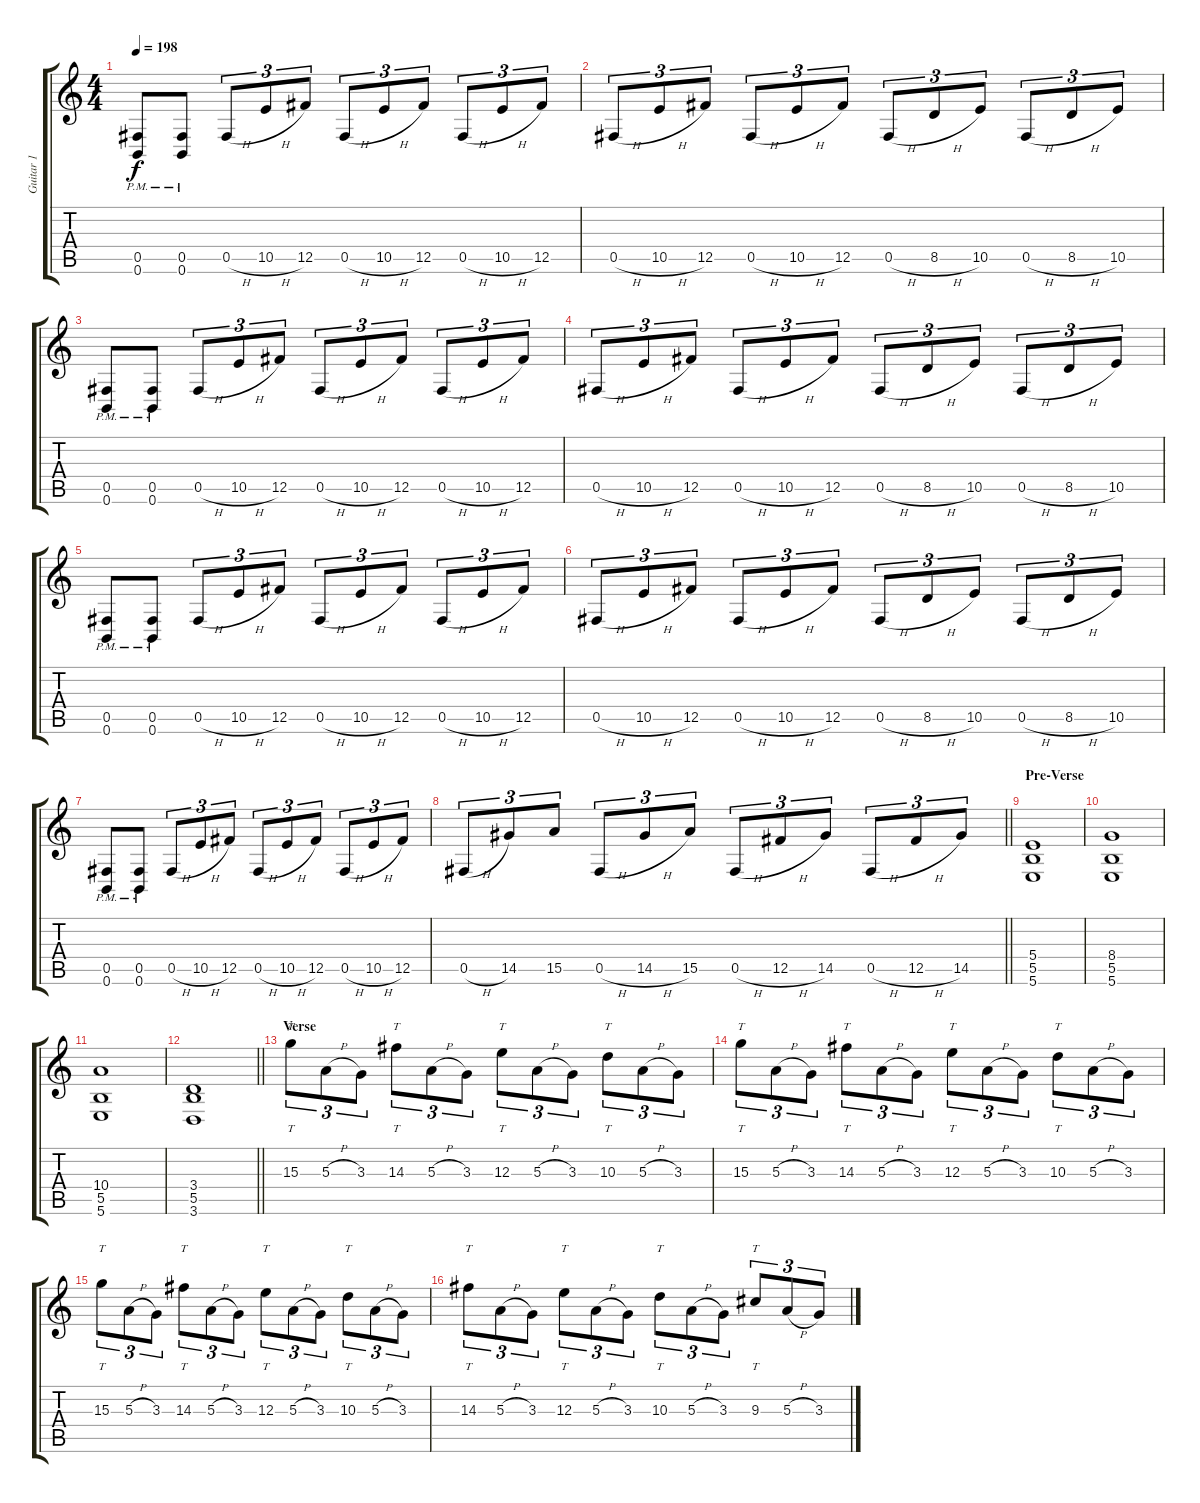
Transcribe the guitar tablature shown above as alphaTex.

\track ("Guitar 1" "Guitar 1") {instrument distortionguitar}
\staff {score tabs}
\tuning (Db4 Ab3 E3 B2 Gb2 B1) {hide}
\ts (4 4)
\tempo 198
\clef g2
\ks c
(0.5{pm} 0.6{pm}).8{dy f} (0.5{pm} 0.6{pm}).8 0.5{h}.8{tu (3 2)} 10.5{h}.8{tu (3 2)} 12.5.8{tu (3 2)} 0.5{h}.8{tu (3 2)} 10.5{h}.8{tu (3 2)} 12.5.8{tu (3 2)} 0.5{h}.8{tu (3 2)} 10.5{h}.8{tu (3 2)} 12.5.8{tu (3 2)} |
0.5{h}.8{tu (3 2)} 10.5{h}.8{tu (3 2)} 12.5.8{tu (3 2)} 0.5{h}.8{tu (3 2)} 10.5{h}.8{tu (3 2)} 12.5.8{tu (3 2)} 0.5{h}.8{tu (3 2)} 8.5{h}.8{tu (3 2)} 10.5.8{tu (3 2)} 0.5{h}.8{tu (3 2)} 8.5{h}.8{tu (3 2)} 10.5.8{tu (3 2)} |
(0.5{pm} 0.6{pm}).8 (0.5{pm} 0.6{pm}).8 0.5{h}.8{tu (3 2)} 10.5{h}.8{tu (3 2)} 12.5.8{tu (3 2)} 0.5{h}.8{tu (3 2)} 10.5{h}.8{tu (3 2)} 12.5.8{tu (3 2)} 0.5{h}.8{tu (3 2)} 10.5{h}.8{tu (3 2)} 12.5.8{tu (3 2)} |
0.5{h}.8{tu (3 2)} 10.5{h}.8{tu (3 2)} 12.5.8{tu (3 2)} 0.5{h}.8{tu (3 2)} 10.5{h}.8{tu (3 2)} 12.5.8{tu (3 2)} 0.5{h}.8{tu (3 2)} 8.5{h}.8{tu (3 2)} 10.5.8{tu (3 2)} 0.5{h}.8{tu (3 2)} 8.5{h}.8{tu (3 2)} 10.5.8{tu (3 2)} |
(0.5{pm} 0.6{pm}).8 (0.5{pm} 0.6{pm}).8 0.5{h}.8{tu (3 2)} 10.5{h}.8{tu (3 2)} 12.5.8{tu (3 2)} 0.5{h}.8{tu (3 2)} 10.5{h}.8{tu (3 2)} 12.5.8{tu (3 2)} 0.5{h}.8{tu (3 2)} 10.5{h}.8{tu (3 2)} 12.5.8{tu (3 2)} |
0.5{h}.8{tu (3 2)} 10.5{h}.8{tu (3 2)} 12.5.8{tu (3 2)} 0.5{h}.8{tu (3 2)} 10.5{h}.8{tu (3 2)} 12.5.8{tu (3 2)} 0.5{h}.8{tu (3 2)} 8.5{h}.8{tu (3 2)} 10.5.8{tu (3 2)} 0.5{h}.8{tu (3 2)} 8.5{h}.8{tu (3 2)} 10.5.8{tu (3 2)} |
(0.5{pm} 0.6{pm}).8 (0.5{pm} 0.6{pm}).8 0.5{h}.8{tu (3 2)} 10.5{h}.8{tu (3 2)} 12.5.8{tu (3 2)} 0.5{h}.8{tu (3 2)} 10.5{h}.8{tu (3 2)} 12.5.8{tu (3 2)} 0.5{h}.8{tu (3 2)} 10.5{h}.8{tu (3 2)} 12.5.8{tu (3 2)} |
\barLineRight lightlight
0.5{h}.8{tu (3 2)} 14.5.8{tu (3 2)} 15.5.8{tu (3 2)} 0.5{h}.8{tu (3 2)} 14.5{h}.8{tu (3 2)} 15.5.8{tu (3 2)} 0.5{h}.8{tu (3 2)} 12.5{h}.8{tu (3 2)} 14.5.8{tu (3 2)} 0.5{h}.8{tu (3 2)} 12.5{h}.8{tu (3 2)} 14.5.8{tu (3 2)} |
\section ("" "Pre-Verse")
(5.4 5.5 5.6).1{balance 14} |
(8.4 5.5 5.6).1 |
(10.4 5.5 5.6).1 |
\barLineRight lightlight
(3.4 5.5 3.6).1 |
\section ("" "Verse")
15.3.8{tt tu (3 2)} 5.3{h}.8{tu (3 2)} 3.3.8{tu (3 2)} 14.3.8{tt tu (3 2)} 5.3{h}.8{tu (3 2)} 3.3.8{tu (3 2)} 12.3.8{tt tu (3 2)} 5.3{h}.8{tu (3 2)} 3.3.8{tu (3 2)} 10.3.8{tt tu (3 2)} 5.3{h}.8{tu (3 2)} 3.3.8{tu (3 2)} |
15.3.8{tt tu (3 2)} 5.3{h}.8{tu (3 2)} 3.3.8{tu (3 2)} 14.3.8{tt tu (3 2)} 5.3{h}.8{tu (3 2)} 3.3.8{tu (3 2)} 12.3.8{tt tu (3 2)} 5.3{h}.8{tu (3 2)} 3.3.8{tu (3 2)} 10.3.8{tt tu (3 2)} 5.3{h}.8{tu (3 2)} 3.3.8{tu (3 2)} |
15.3.8{tt tu (3 2)} 5.3{h}.8{tu (3 2)} 3.3.8{tu (3 2)} 14.3.8{tt tu (3 2)} 5.3{h}.8{tu (3 2)} 3.3.8{tu (3 2)} 12.3.8{tt tu (3 2)} 5.3{h}.8{tu (3 2)} 3.3.8{tu (3 2)} 10.3.8{tt tu (3 2)} 5.3{h}.8{tu (3 2)} 3.3.8{tu (3 2)} |
14.3.8{tt tu (3 2)} 5.3{h}.8{tu (3 2)} 3.3.8{tu (3 2)} 12.3.8{tt tu (3 2)} 5.3{h}.8{tu (3 2)} 3.3.8{tu (3 2)} 10.3.8{tt tu (3 2)} 5.3{h}.8{tu (3 2)} 3.3.8{tu (3 2)} 9.3.8{tt tu (3 2)} 5.3{h}.8{tu (3 2)} 3.3.8{tu (3 2)}
